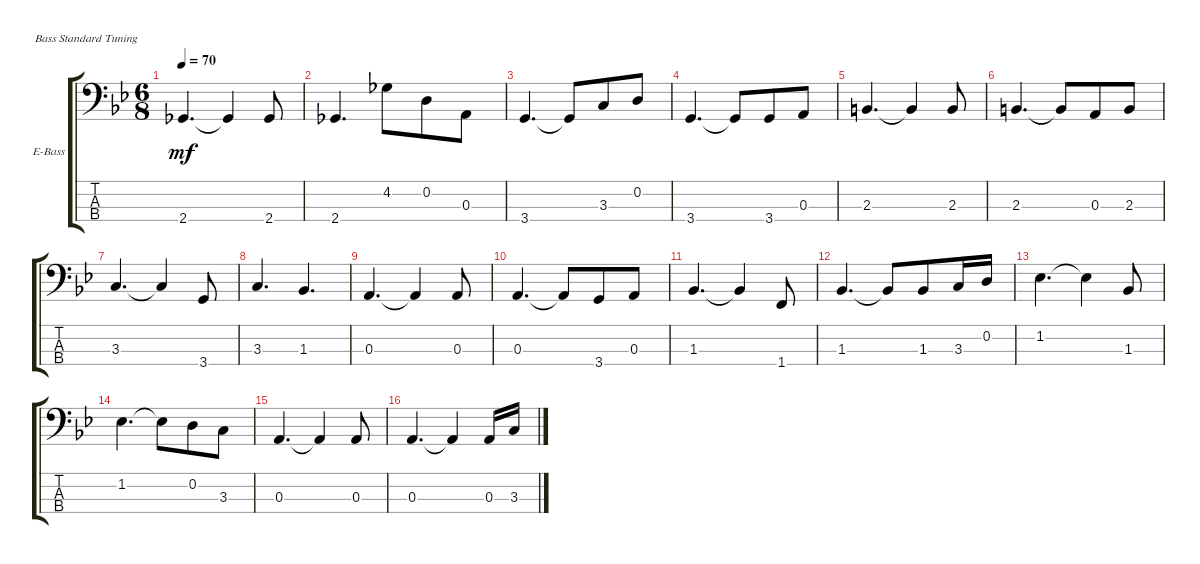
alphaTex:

\defaultSystemsLayout 4
\bracketExtendMode groupsimilarinstruments
\firstSystemTrackNameOrientation horizontal
\otherSystemsTrackNameOrientation horizontal
\track ("Electric Bass" "E-Bass") {instrument electricbassfinger}
\staff {score tabs}
\tuning (G2 D2 A1 E1)
\ts (6 8)
\tempo 70
\clef f4
\ks gminor
2.4.4{d dy mf} 2.4{t}.4 2.4.8 |
2.4.4{d} 4.2.8 0.2.8 0.3.8 |
3.4.4{d} 3.4{t}.8 3.3.8 0.2.8 |
3.4.4{d} 3.4{t}.8 3.4.8 0.3.8 |
2.3.4{d} 2.3{t}.4 2.3.8 |
2.3.4{d} 2.3{t}.8 0.3.8 2.3.8 |
3.3.4{d} 3.3{t}.4 3.4.8 |
3.3.4{d} 1.3.4{d} |
0.3.4{d} 0.3{t}.4 0.3.8 |
0.3.4{d} 0.3{t}.8 3.4.8 0.3.8 |
1.3.4{d} 1.3{t}.4 1.4.8 |
1.3.4{d} 1.3{t}.8 1.3.8 3.3.16 0.2.16 |
1.2.4{d} 1.2{t}.4 1.3.8 |
1.2.4{d} 1.2{t}.8 0.2.8 3.3.8 |
0.3.4{d} 0.3{t}.4 0.3.8 |
0.3.4{d} 0.3{t}.4 0.3.16 3.3.16
